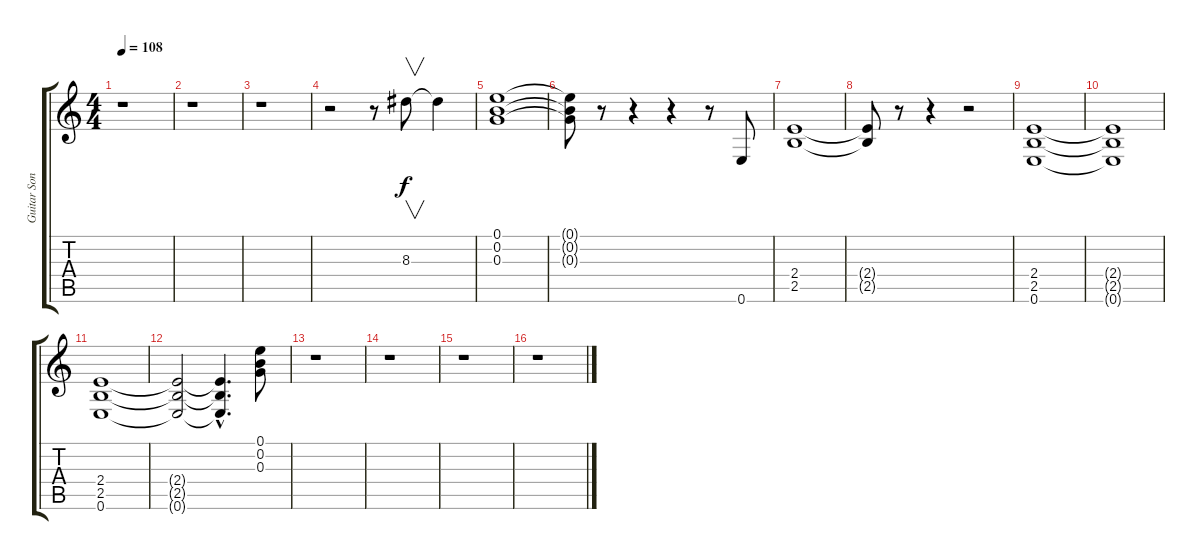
\track ("Guitar Son clair" "Guitar Son") {instrument electricguitarclean}
\staff {score tabs}
\tuning (E4 B3 G3 D3 A2 E2) {hide}
\ts (4 4)
\tempo 108
\clef g2
\ks c
r.1{dy f} |
r.1 |
r.1 |
r.2 r.8 8.3.8{v} 8.3{t}.4 |
(0.1 0.2 0.3).1 |
(0.1{t} 0.2{t} 0.3{t}).8 r.8 r.4 r.4 r.8 0.6.8 |
(2.4 2.5).1 |
(2.4{t} 2.5{t}).8 r.8 r.4 r.2 |
(2.4 2.5 0.6).1 |
(2.4{t} 2.5{t} 0.6{t}).1 |
(2.4 2.5 0.6).1 |
(2.4{t} 2.5{t} 0.6{t}).2 (2.4{hac t} 2.5{hac t} 0.6{hac t}).4{d} (0.1 0.2 0.3).8 |
r.1 |
r.1 |
r.1 |
r.1
